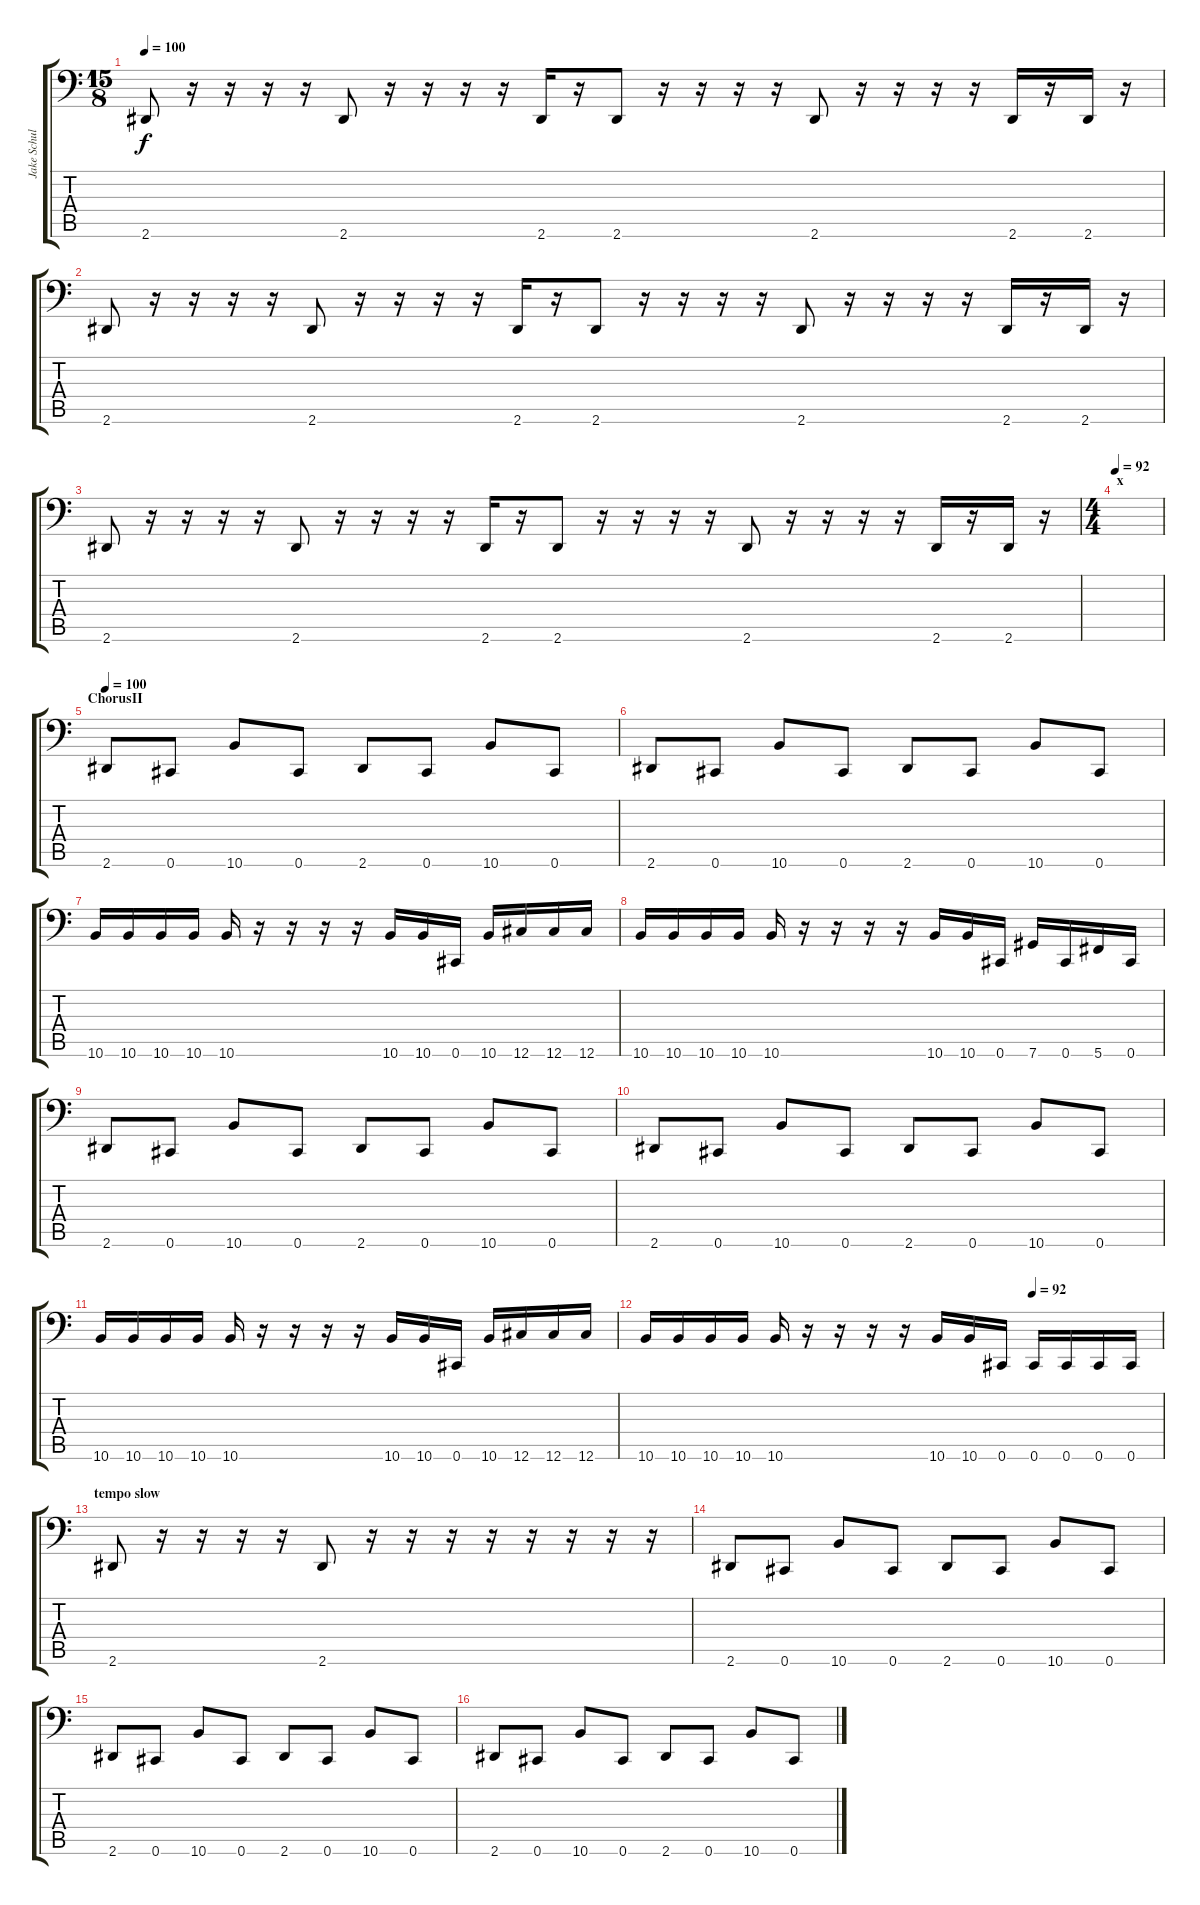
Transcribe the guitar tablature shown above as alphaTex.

\track ("Jake Schultz" "Jake Schul") {instrument electricbasspick}
\staff {score tabs}
\tuning (Eb3 Bb2 Gb2 Db2 Ab1 Db1) {hide}
\ts (15 8)
\tempo 100
\clef f4
\ks c
2.6.8{dy f} r.16 r.16 r.16 r.16 2.6.8 r.16 r.16 r.16 r.16 2.6.16 r.16 2.6.8 r.16 r.16 r.16 r.16 2.6.8 r.16 r.16 r.16 r.16 2.6.16 r.16 2.6.16 r.16 |
2.6.8 r.16 r.16 r.16 r.16 2.6.8 r.16 r.16 r.16 r.16 2.6.16 r.16 2.6.8 r.16 r.16 r.16 r.16 2.6.8 r.16 r.16 r.16 r.16 2.6.16 r.16 2.6.16 r.16 |
2.6.8 r.16 r.16 r.16 r.16 2.6.8 r.16 r.16 r.16 r.16 2.6.16 r.16 2.6.8 r.16 r.16 r.16 r.16 2.6.8 r.16 r.16 r.16 r.16 2.6.16 r.16 2.6.16 r.16 |
\ts (4 4)
\section ("" "x")
\tempo 92
|
\section ("" "ChorusII")
\tempo 100
2.6.8 0.6.8 10.6.8 0.6.8 2.6.8 0.6.8 10.6.8 0.6.8 |
2.6.8 0.6.8 10.6.8 0.6.8 2.6.8 0.6.8 10.6.8 0.6.8 |
10.6.16 10.6.16 10.6.16 10.6.16 10.6.16 r.16 r.16 r.16 r.16 10.6.16 10.6.16 0.6.16 10.6.16 12.6.16 12.6.16 12.6.16 |
10.6.16 10.6.16 10.6.16 10.6.16 10.6.16 r.16 r.16 r.16 r.16 10.6.16 10.6.16 0.6.16 7.6.16 0.6.16 5.6.16 0.6.16 |
2.6.8 0.6.8 10.6.8 0.6.8 2.6.8 0.6.8 10.6.8 0.6.8 |
2.6.8 0.6.8 10.6.8 0.6.8 2.6.8 0.6.8 10.6.8 0.6.8 |
10.6.16 10.6.16 10.6.16 10.6.16 10.6.16 r.16 r.16 r.16 r.16 10.6.16 10.6.16 0.6.16 10.6.16 12.6.16 12.6.16 12.6.16 |
\tempo (92 0.75)
10.6.16 10.6.16 10.6.16 10.6.16 10.6.16 r.16 r.16 r.16 r.16 10.6.16 10.6.16 0.6.16 0.6.16 0.6.16 0.6.16 0.6.16 |
\section ("" "tempo slow")
2.6.8 r.16 r.16 r.16 r.16 2.6.8 r.16 r.16 r.16 r.16 r.16 r.16 r.16 r.16 |
2.6.8 0.6.8 10.6.8 0.6.8 2.6.8 0.6.8 10.6.8 0.6.8 |
2.6.8 0.6.8 10.6.8 0.6.8 2.6.8 0.6.8 10.6.8 0.6.8 |
2.6.8 0.6.8 10.6.8 0.6.8 2.6.8 0.6.8 10.6.8 0.6.8
